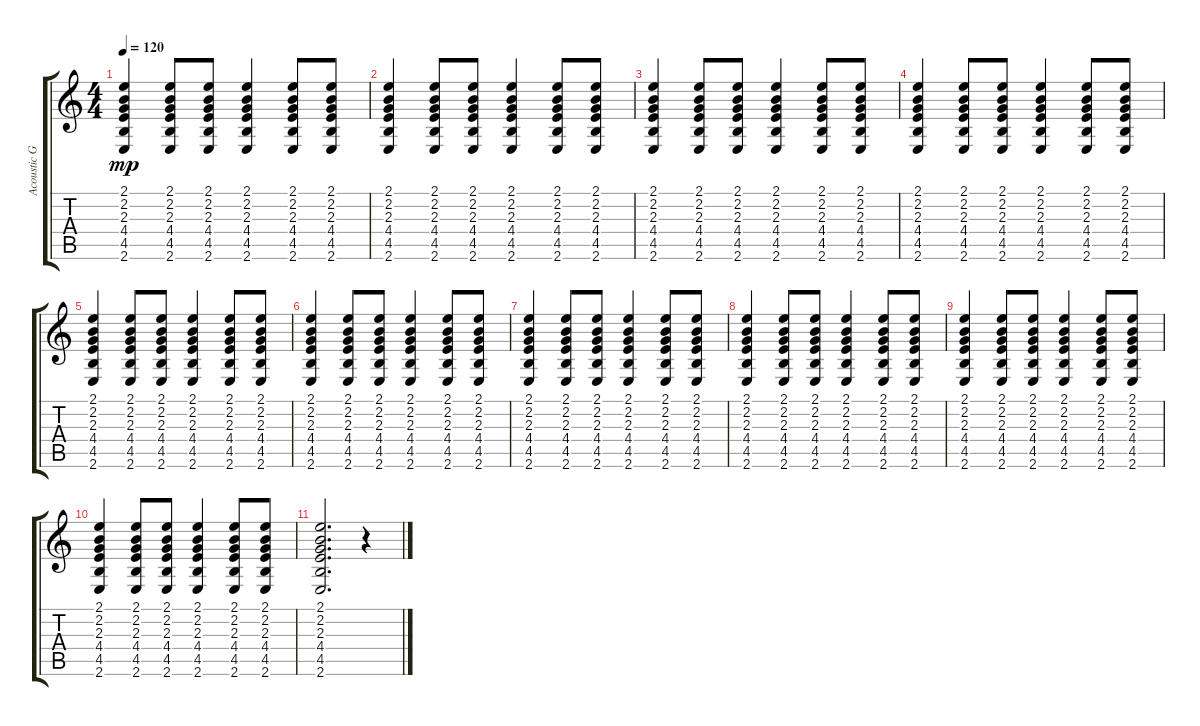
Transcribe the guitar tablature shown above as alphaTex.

\track ("Acoustic Guitar 2" "Acoustic G") {instrument acousticguitarsteel}
\staff {score tabs}
\tuning (D4 A3 F3 C3 G2 D2) {hide}
\ts (4 4)
\tempo 120
\clef g2
\ks c
(2.1 2.2 2.3 4.4 4.5 2.6).4{dy mp} (2.1 2.2 2.3 4.4 4.5 2.6).8 (2.1 2.2 2.3 4.4 4.5 2.6).8 (2.1 2.2 2.3 4.4 4.5 2.6).4 (2.1 2.2 2.3 4.4 4.5 2.6).8 (2.1 2.2 2.3 4.4 4.5 2.6).8 |
(2.1 2.2 2.3 4.4 4.5 2.6).4 (2.1 2.2 2.3 4.4 4.5 2.6).8 (2.1 2.2 2.3 4.4 4.5 2.6).8 (2.1 2.2 2.3 4.4 4.5 2.6).4 (2.1 2.2 2.3 4.4 4.5 2.6).8 (2.1 2.2 2.3 4.4 4.5 2.6).8 |
(2.1 2.2 2.3 4.4 4.5 2.6).4 (2.1 2.2 2.3 4.4 4.5 2.6).8 (2.1 2.2 2.3 4.4 4.5 2.6).8 (2.1 2.2 2.3 4.4 4.5 2.6).4 (2.1 2.2 2.3 4.4 4.5 2.6).8 (2.1 2.2 2.3 4.4 4.5 2.6).8 |
(2.1 2.2 2.3 4.4 4.5 2.6).4 (2.1 2.2 2.3 4.4 4.5 2.6).8 (2.1 2.2 2.3 4.4 4.5 2.6).8 (2.1 2.2 2.3 4.4 4.5 2.6).4 (2.1 2.2 2.3 4.4 4.5 2.6).8 (2.1 2.2 2.3 4.4 4.5 2.6).8 |
(2.1 2.2 2.3 4.4 4.5 2.6).4 (2.1 2.2 2.3 4.4 4.5 2.6).8 (2.1 2.2 2.3 4.4 4.5 2.6).8 (2.1 2.2 2.3 4.4 4.5 2.6).4 (2.1 2.2 2.3 4.4 4.5 2.6).8 (2.1 2.2 2.3 4.4 4.5 2.6).8 |
(2.1 2.2 2.3 4.4 4.5 2.6).4 (2.1 2.2 2.3 4.4 4.5 2.6).8 (2.1 2.2 2.3 4.4 4.5 2.6).8 (2.1 2.2 2.3 4.4 4.5 2.6).4 (2.1 2.2 2.3 4.4 4.5 2.6).8 (2.1 2.2 2.3 4.4 4.5 2.6).8 |
(2.1 2.2 2.3 4.4 4.5 2.6).4 (2.1 2.2 2.3 4.4 4.5 2.6).8 (2.1 2.2 2.3 4.4 4.5 2.6).8 (2.1 2.2 2.3 4.4 4.5 2.6).4 (2.1 2.2 2.3 4.4 4.5 2.6).8 (2.1 2.2 2.3 4.4 4.5 2.6).8 |
(2.1 2.2 2.3 4.4 4.5 2.6).4 (2.1 2.2 2.3 4.4 4.5 2.6).8 (2.1 2.2 2.3 4.4 4.5 2.6).8 (2.1 2.2 2.3 4.4 4.5 2.6).4 (2.1 2.2 2.3 4.4 4.5 2.6).8 (2.1 2.2 2.3 4.4 4.5 2.6).8 |
(2.1 2.2 2.3 4.4 4.5 2.6).4{volume 12} (2.1 2.2 2.3 4.4 4.5 2.6).8{volume 10} (2.1 2.2 2.3 4.4 4.5 2.6).8{volume 10} (2.1 2.2 2.3 4.4 4.5 2.6).4{volume 9} (2.1 2.2 2.3 4.4 4.5 2.6).8{volume 8} (2.1 2.2 2.3 4.4 4.5 2.6).8{volume 7} |
(2.1 2.2 2.3 4.4 4.5 2.6).4{volume 6} (2.1 2.2 2.3 4.4 4.5 2.6).8{volume 4} (2.1 2.2 2.3 4.4 4.5 2.6).8{volume 4} (2.1 2.2 2.3 4.4 4.5 2.6).4{volume 3} (2.1 2.2 2.3 4.4 4.5 2.6).8{volume 2} (2.1 2.2 2.3 4.4 4.5 2.6).8{volume 1} |
(2.1 2.2 2.3 4.4 4.5 2.6).2{d volume 0} r.4
